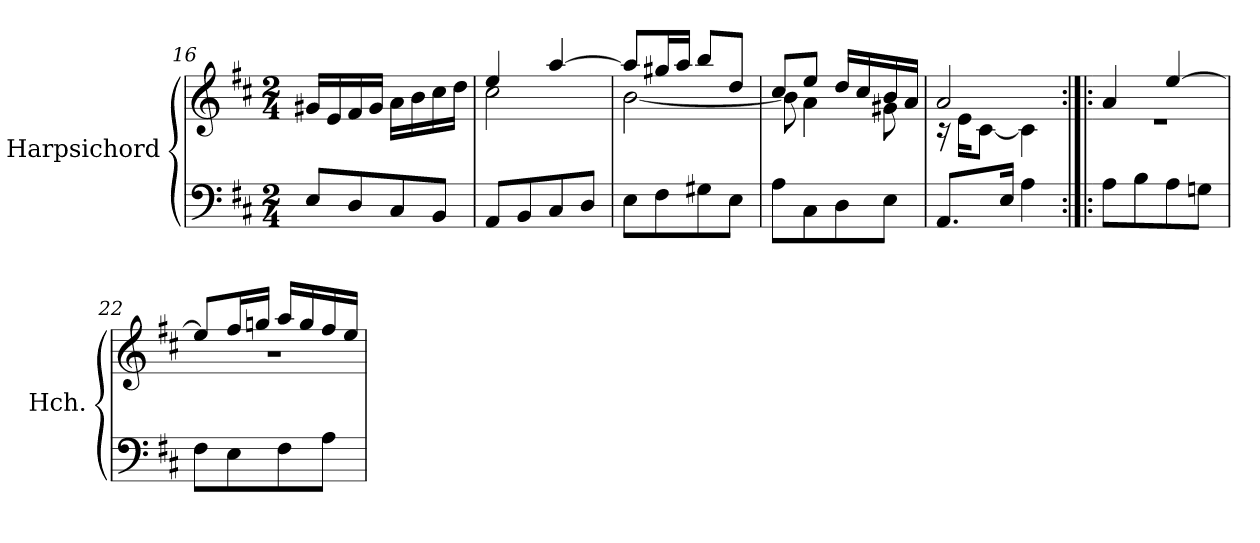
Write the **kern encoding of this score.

**kern	**kern
*part1	*part1
*staff2	*staff1
*I"Harpsichord	*
*I'Hch.	*
*clefF4	*clefG2
*k[f#c#]	*k[f#c#]
*M2/4	*M2/4
=16	=16
8E/L	16g#X/LL
.	16e/
8D/	16f#/
.	16g#/JJ
8C#/	16a\LL
.	16b\
8BB/J	16cc#\
.	16dd\JJ
=17	=17
*	*^
8AA/L	4ee/	2cc#\
8BB/	.	.
8C#/	[4aa/	.
8D/J	.	.
=18	=18	=18
8E\L	8aa/L]	[2b\
8F#\	16gg#X/L	.
.	16aa/JJ	.
8G#X\	8bb/L	.
8E\J	8dd/J	.
=19	=19	=19
8A\L	8cc#/L	8b\]
8C#\	8ee/J	4a\
8D\	16dd/LL	.
.	16cc#/	.
8E\J	16b/	8g#X\
.	16a/JJ	.
=20	=20	=20
8.AA/L	2a/	16r
.	.	16e\KL
.	.	[8c#\J
16E/Jk	.	.
4A\	.	4c#\]
=21:|!|:	=21:|!|:	=21:|!|:
8A\L	4a/	2r
8B\	.	.
8A\	[4ee/	.
8Gn\J	.	.
=22	=22	=22
8F#\L	8ee/L]	2r
8E\	16ff#/L	.
.	16ggn/JJ	.
8F#\	16aa/LL	.
.	16gg/	.
8A\J	16ff#/	.
.	16ee/JJ	.
*	*v	*v
=	=
*-	*-
